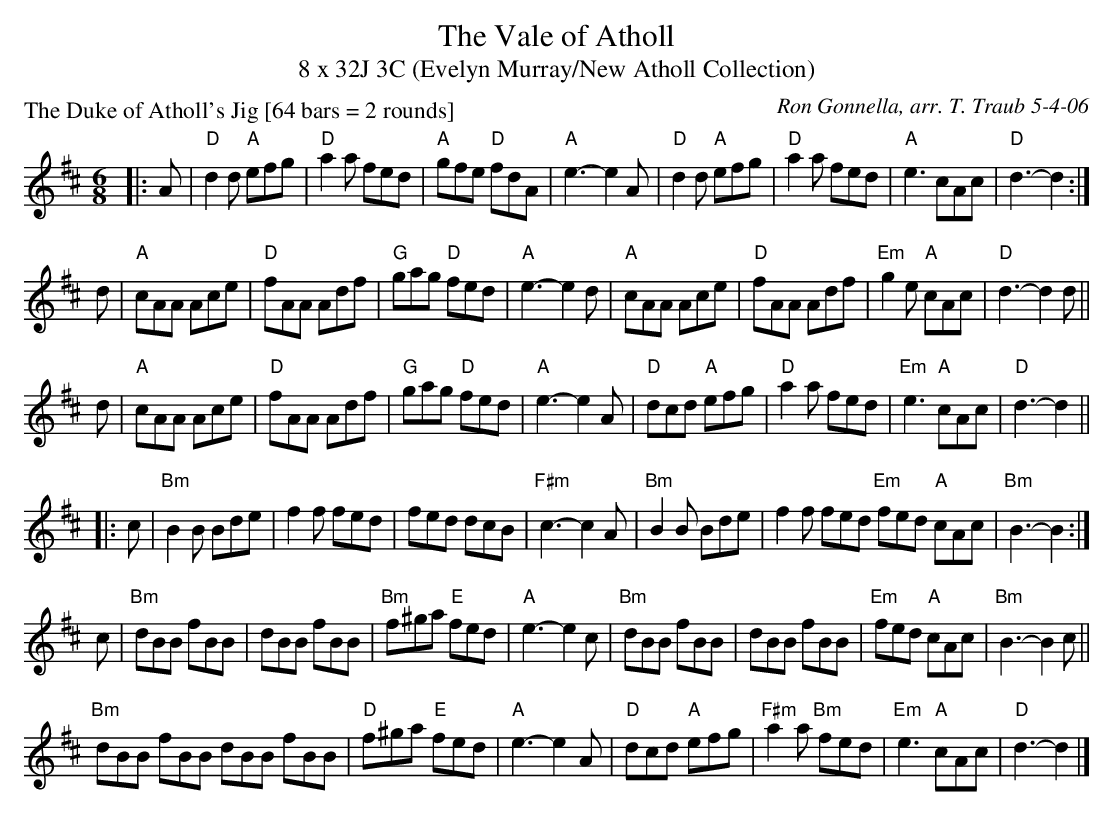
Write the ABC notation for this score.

X:1
T: The Vale of Atholl
T: 8 x 32J 3C (Evelyn Murray/New Atholl Collection)
P: The Duke of Atholl's Jig [64 bars = 2 rounds]
C: Ron Gonnella, arr. T. Traub 5-4-06
M: 6/8
K: D
L: 1/8
|: A|"D"d2 d "A"efg|"D"a2 a fed|"A"gfe "D"fdA|"A"e3-e2 A|"D"d2 d "A"efg|"D"a2 a fed|"A"e3 cAc|"D"d3-d2 :|
d|"A"cAA Ace|"D"fAA Adf|"G"gag "D"fed|"A"e3-e2 d|"A"cAA Ace|"D"fAA Adf|"Em"g2 e "A"cAc|"D"d3-d2 d||
d|"A"cAA Ace|"D"fAA Adf|"G"gag "D"fed|"A"e3-e2 A|"D"dcd "A"efg|"D"a2 a fed|"Em"e3 "A"cAc |"D"d3-d2||
|: c|"Bm"B2 B Bde|f2 f fed|fed dcB|"F#m"c3-c2 A|"Bm"B2 B Bde|f2 f fed "Em"fed "A"cAc|"Bm"B3-B2 :|
c|"Bm"dBB fBB|dBB fBB|"Bm"f^ga "E"fed|"A"e3-e2 c|"Bm"dBB fBB |dBB fBB|"Em"fed "A"cAc|"Bm"B3-B2 c||
"Bm"dBB fBB dBB fBB|"D"f^ga "E"fed|"A"e3-e2 A|"D"dcd "A"efg|"F#m"a2 a "Bm"fed|"Em"e3 "A"cAc|"D"d3-d2 |]
